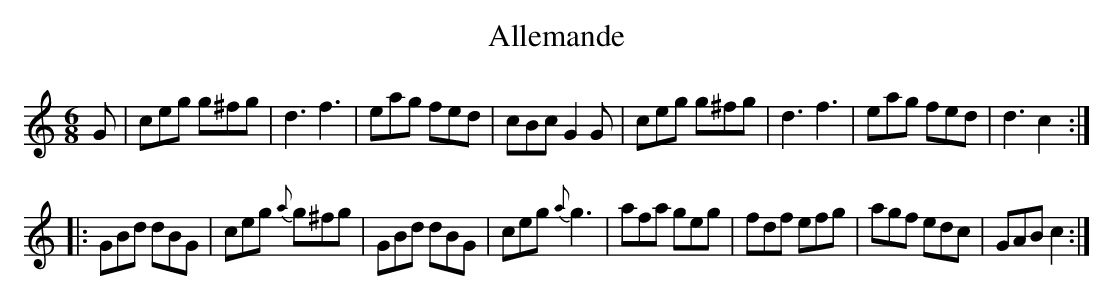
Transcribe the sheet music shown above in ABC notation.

X:1
T:Allemande
M:6/8
K:Cmaj
L:1/8
G|ceg g^fg|d3 f3|eag fed|cBc G2G|ceg g^fg|d3 f3|eag fed|d3 c2:|
|:GBd dBG|ceg {a}g^fg|GBd dBG|ceg {a}g3|afa geg|fdf efg|agf edc|GAB c2:|]
